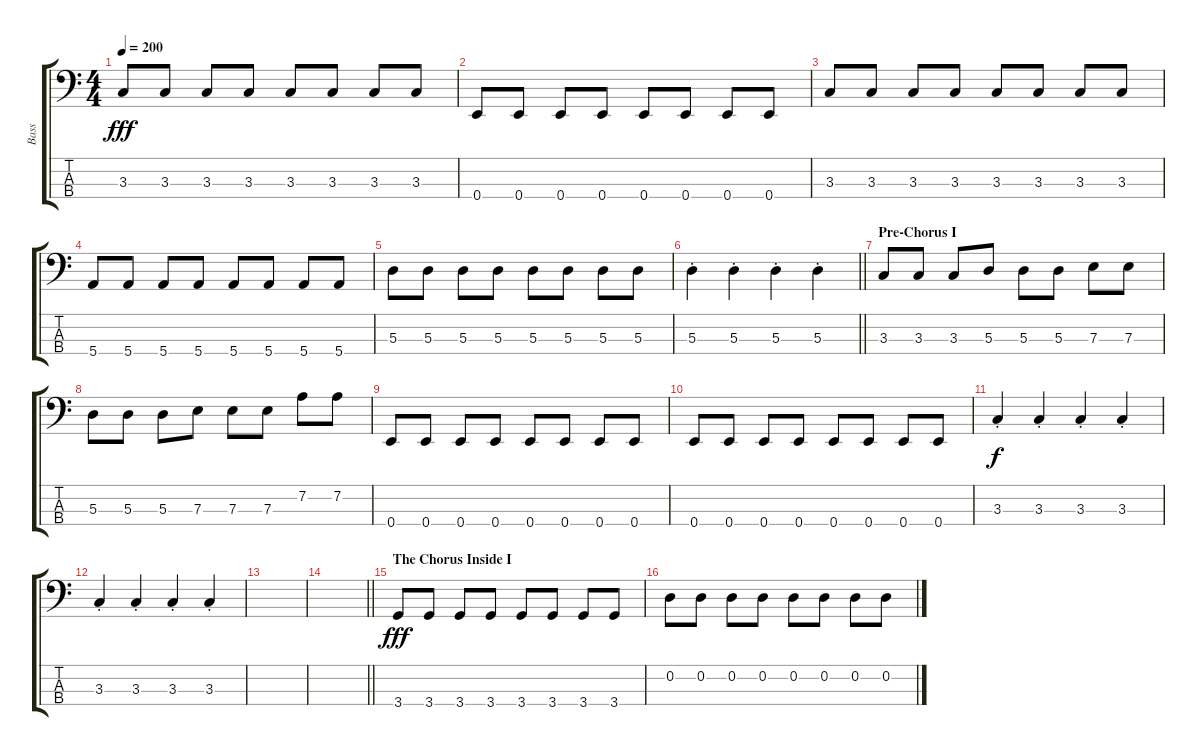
\track ("Bass" "Bass") {instrument electricbassfinger}
\staff {score tabs}
\tuning (G2 D2 A1 E1) {hide}
\ts (4 4)
\tempo 200
\clef f4
\ks c
3.3.8{dy fff} 3.3.8 3.3.8 3.3.8 3.3.8 3.3.8 3.3.8 3.3.8 |
0.4.8 0.4.8 0.4.8 0.4.8 0.4.8 0.4.8 0.4.8 0.4.8 |
3.3.8 3.3.8 3.3.8 3.3.8 3.3.8 3.3.8 3.3.8 3.3.8 |
5.4.8 5.4.8 5.4.8 5.4.8 5.4.8 5.4.8 5.4.8 5.4.8 |
5.3.8 5.3.8 5.3.8 5.3.8 5.3.8 5.3.8 5.3.8 5.3.8 |
\barLineRight lightlight
5.3{st}.4 5.3{st}.4 5.3{st}.4 5.3{st}.4 |
\section ("" "Pre-Chorus I")
3.3.8 3.3.8 3.3.8 5.3.8 5.3.8 5.3.8 7.3.8 7.3.8 |
5.3.8 5.3.8 5.3.8 7.3.8 7.3.8 7.3.8 7.2.8 7.2.8 |
0.4.8 0.4.8 0.4.8 0.4.8 0.4.8 0.4.8 0.4.8 0.4.8 |
0.4.8 0.4.8 0.4.8 0.4.8 0.4.8 0.4.8 0.4.8 0.4.8 |
3.3{st}.4{dy f} 3.3{st}.4 3.3{st}.4 3.3{st}.4 |
3.3{st}.4 3.3{st}.4 3.3{st}.4 3.3{st}.4 |
|
\barLineRight lightlight
|
\section ("" "The Chorus Inside I")
3.4.8{dy fff} 3.4.8 3.4.8 3.4.8 3.4.8 3.4.8 3.4.8 3.4.8 |
0.2.8 0.2.8 0.2.8 0.2.8 0.2.8 0.2.8 0.2.8 0.2.8
